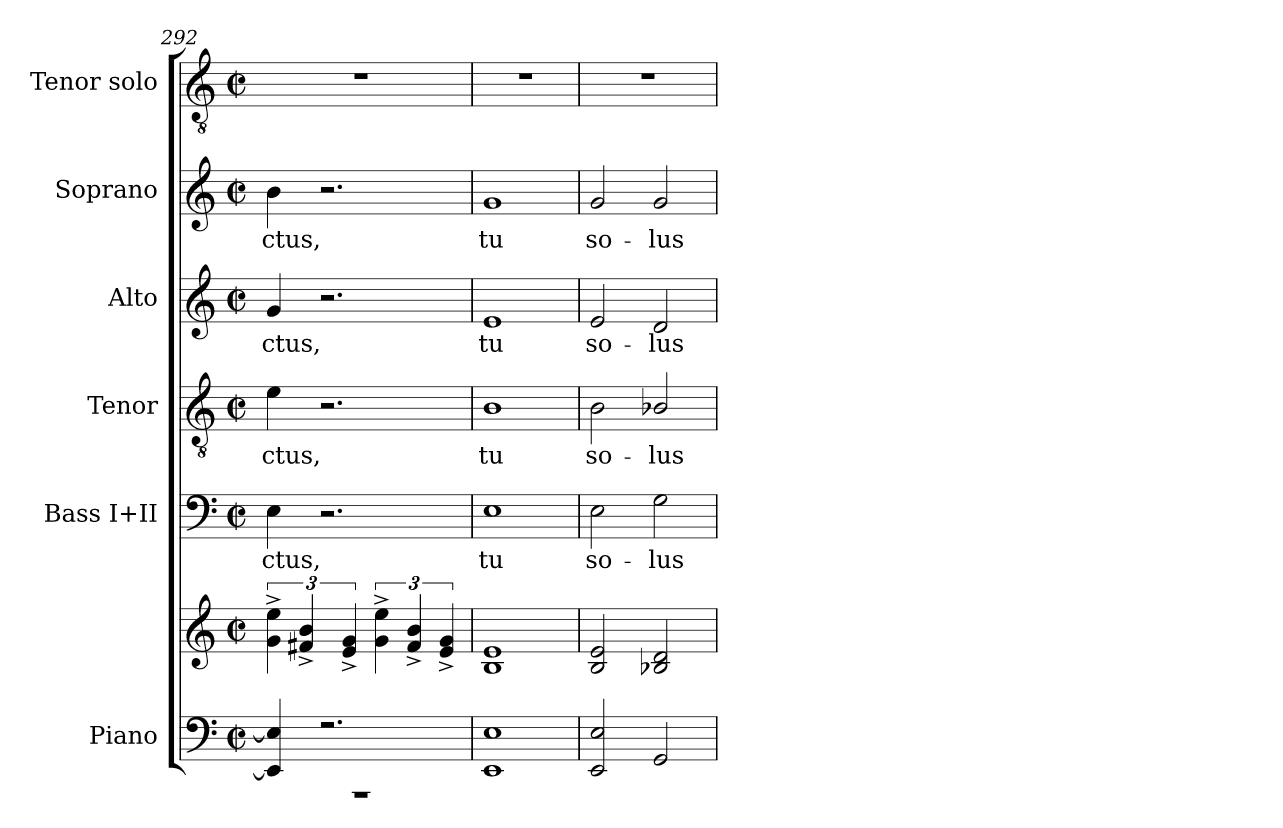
**kern	**kern	**kern	**text	**kern	**text	**kern	**text	**kern	**text	**kern
*part6	*part6	*part5	*part5	*part4	*part4	*part3	*part3	*part2	*part2	*part1
*staff7	*staff6	*staff5	*staff5	*staff4	*staff4	*staff3	*staff3	*staff2	*staff2	*staff1
*I"Piano	*	*I"Bass I+II	*	*I"Tenor	*	*I"Alto	*	*I"Soprano	*	*I"Tenor solo
*I'Pno.	*	*I'B.I+II	*	*I'T.	*	*I'A.	*	*I'S.	*	*I'T.s
!!LO:PB:g=z
*clefF4	*clefG2	*clefF4	*	*clefGv2	*	*clefG2	*	*clefG2	*	*clefGv2
*k[]	*k[]	*k[]	*	*k[]	*	*k[]	*	*k[]	*	*k[]
*M2/2	*M2/2	*M2/2	*	*M2/2	*	*M2/2	*	*M2/2	*	*M2/2
*met(c|)	*met(c|)	*met(c|)	*	*met(c|)	*	*met(c|)	*	*met(c|)	*	*met(c|)
=292	=292	=292	=292	=292	=292	=292	=292	=292	=292	=292
*^	*	*	*	*	*	*	*	*	*	*
4EE/] 4E/]	1r	6g\^ 6ee\^	4E\	ctus,	4e\	-ctus,	4g/	-ctus,	4b\	-ctus,	1r
.	.	6f#X/^ 6b/^	.	.	.	.	.	.	.	.	.
2.r	.	.	2.r	.	2.r	.	2.r	.	2.r	.	.
.	.	6e/^ 6g/^	.	.	.	.	.	.	.	.	.
.	.	6g\^ 6ee\^	.	.	.	.	.	.	.	.	.
.	.	6f#/^ 6b/^	.	.	.	.	.	.	.	.	.
.	.	6e/^ 6g/^	.	.	.	.	.	.	.	.	.
*v	*v	*	*	*	*	*	*	*	*	*	*
=293	=293	=293	=293	=293	=293	=293	=293	=293	=293	=293
1EE 1E	1B 1e	1E	tu	1B	tu	1e	tu	1g	tu	1r
=294	=294	=294	=294	=294	=294	=294	=294	=294	=294	=294
2EE/ 2E/	2B/ 2e/	2E\	so-	2B\	so-	2e/	so-	2g/	so-	1r
2GG/	2B-X/ 2d/	2G\	-lus	2B-X/	-lus	2d/	-lus	2g/	-lus	.
=	=	=	=	=	=	=	=	=	=	=
*-	*-	*-	*-	*-	*-	*-	*-	*-	*-	*-
